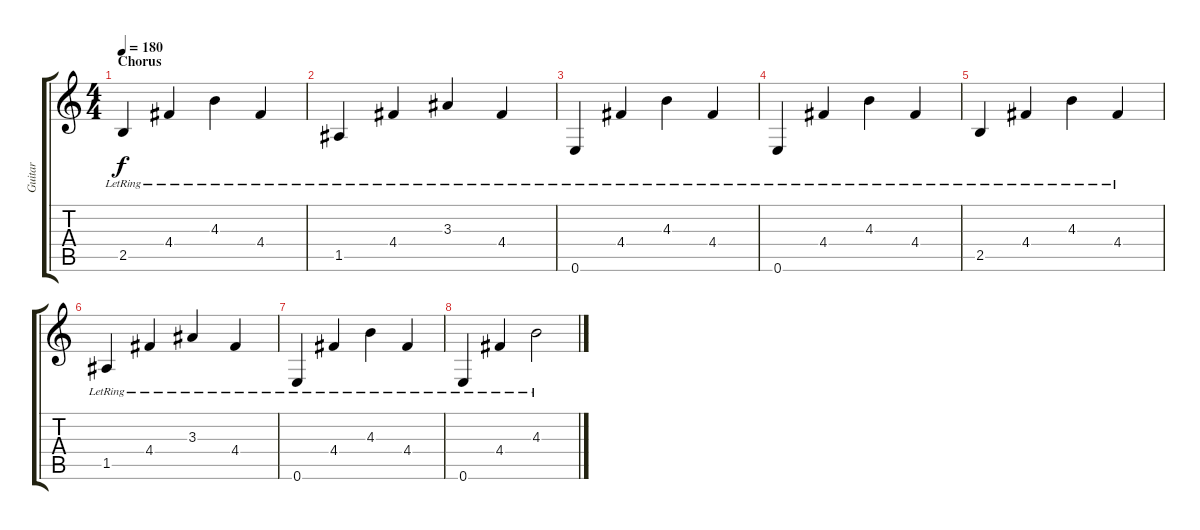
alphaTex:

\track ("Guitar" "Guitar") {instrument electricguitarmuted}
\staff {score tabs}
\tuning (E4 B3 G3 D3 A2 E2) {hide}
\ts (4 4)
\section ("" "Chorus")
\tempo 180
\clef g2
\ks c
2.5{lr}.4{dy f volume 9 balance 5 instrument electricguitarclean} 4.4{lr}.4 4.3{lr}.4 4.4{lr}.4 |
1.5{lr}.4 4.4{lr}.4 3.3{lr}.4 4.4{lr}.4 |
0.6{lr}.4 4.4{lr}.4 4.3{lr}.4 4.4{lr}.4 |
0.6{lr}.4 4.4{lr}.4 4.3{lr}.4 4.4{lr}.4 |
2.5{lr}.4 4.4{lr}.4 4.3{lr}.4 4.4{lr}.4 |
1.5{lr}.4 4.4{lr}.4 3.3{lr}.4 4.4{lr}.4 |
0.6{lr}.4 4.4{lr}.4 4.3{lr}.4 4.4{lr}.4 |
0.6{lr}.4 4.4{lr}.4 4.3{lr}.2
